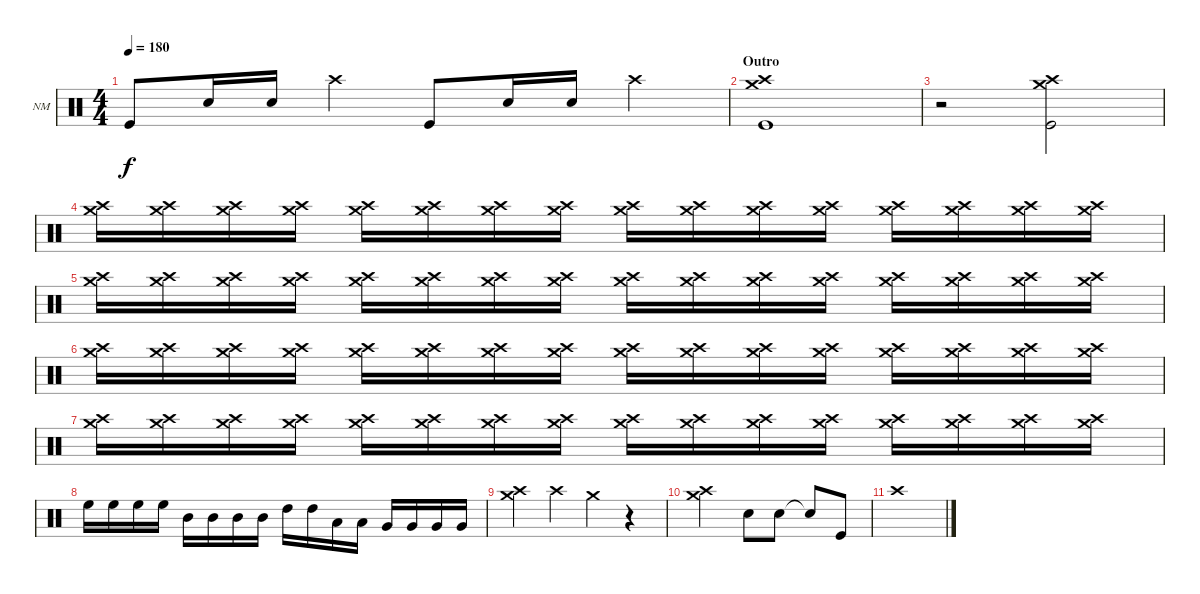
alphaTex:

\bracketExtendMode groupsimilarinstruments
\firstSystemTrackNameOrientation horizontal
\otherSystemsTrackNameOrientation horizontal
\track ("Nicko Mcbrain" "NM") {instrument percussion}
\staff {score}
\articulation defaults
\ts (4 4)
\tempo 180
\clef neutral
\ks c "Kick (hit)".8{dy f} "Snare (hit) 2".16 "Snare (hit) 2".16 "Crash high (hit)".4 "Kick (hit)".8 "Snare (hit) 2".16 "Snare (hit) 2".16 "Crash high (hit)".4
|
\section ("" "Outro")
("Crash high (hit)" "Crash medium (hit)" "Kick (hit)").1 |
r.2 ("Crash high (hit)" "Crash medium (hit)" "Kick (hit)").2 |
("Crash high (hit)" "Crash medium (hit)").16 ("Crash high (hit)" "Crash medium (hit)").16 ("Crash high (hit)" "Crash medium (hit)").16 ("Crash high (hit)" "Crash medium (hit)").16 ("Crash high (hit)" "Crash medium (hit)").16 ("Crash high (hit)" "Crash medium (hit)").16 ("Crash high (hit)" "Crash medium (hit)").16 ("Crash high (hit)" "Crash medium (hit)").16 ("Crash high (hit)" "Crash medium (hit)").16 ("Crash high (hit)" "Crash medium (hit)").16 ("Crash high (hit)" "Crash medium (hit)").16 ("Crash high (hit)" "Crash medium (hit)").16 ("Crash high (hit)" "Crash medium (hit)").16 ("Crash high (hit)" "Crash medium (hit)").16 ("Crash high (hit)" "Crash medium (hit)").16 ("Crash high (hit)" "Crash medium (hit)").16 |
("Crash high (hit)" "Crash medium (hit)").16 ("Crash high (hit)" "Crash medium (hit)").16 ("Crash high (hit)" "Crash medium (hit)").16 ("Crash high (hit)" "Crash medium (hit)").16 ("Crash high (hit)" "Crash medium (hit)").16 ("Crash high (hit)" "Crash medium (hit)").16 ("Crash high (hit)" "Crash medium (hit)").16 ("Crash high (hit)" "Crash medium (hit)").16 ("Crash high (hit)" "Crash medium (hit)").16 ("Crash high (hit)" "Crash medium (hit)").16 ("Crash high (hit)" "Crash medium (hit)").16 ("Crash high (hit)" "Crash medium (hit)").16 ("Crash high (hit)" "Crash medium (hit)").16 ("Crash high (hit)" "Crash medium (hit)").16 ("Crash high (hit)" "Crash medium (hit)").16 ("Crash high (hit)" "Crash medium (hit)").16 |
("Crash high (hit)" "Crash medium (hit)").16 ("Crash high (hit)" "Crash medium (hit)").16 ("Crash high (hit)" "Crash medium (hit)").16 ("Crash high (hit)" "Crash medium (hit)").16 ("Crash high (hit)" "Crash medium (hit)").16 ("Crash high (hit)" "Crash medium (hit)").16 ("Crash high (hit)" "Crash medium (hit)").16 ("Crash high (hit)" "Crash medium (hit)").16 ("Crash high (hit)" "Crash medium (hit)").16 ("Crash high (hit)" "Crash medium (hit)").16 ("Crash high (hit)" "Crash medium (hit)").16 ("Crash high (hit)" "Crash medium (hit)").16 ("Crash high (hit)" "Crash medium (hit)").16 ("Crash high (hit)" "Crash medium (hit)").16 ("Crash high (hit)" "Crash medium (hit)").16 ("Crash high (hit)" "Crash medium (hit)").16 |
("Crash high (hit)" "Crash medium (hit)").16 ("Crash high (hit)" "Crash medium (hit)").16 ("Crash high (hit)" "Crash medium (hit)").16 ("Crash high (hit)" "Crash medium (hit)").16 ("Crash high (hit)" "Crash medium (hit)").16 ("Crash high (hit)" "Crash medium (hit)").16 ("Crash high (hit)" "Crash medium (hit)").16 ("Crash high (hit)" "Crash medium (hit)").16 ("Crash high (hit)" "Crash medium (hit)").16 ("Crash high (hit)" "Crash medium (hit)").16 ("Crash high (hit)" "Crash medium (hit)").16 ("Crash high (hit)" "Crash medium (hit)").16 ("Crash high (hit)" "Crash medium (hit)").16 ("Crash high (hit)" "Crash medium (hit)").16 ("Crash high (hit)" "Crash medium (hit)").16 ("Crash high (hit)" "Crash medium (hit)").16 |
"High Floor Tom (hit)".16 "High Floor Tom (hit)".16 "High Floor Tom (hit)".16 "High Floor Tom (hit)".16 "Mid Tom (hit)".16 "Mid Tom (hit)".16 "Mid Tom (hit)".16 "Mid Tom (hit)".16 "High Tom (hit)".16 "High Tom (hit)".16 "Low Tom (hit)".16 "Low Tom (hit)".16 "Very Low Tom (hit)".16 "Very Low Tom (hit)".16 "Very Low Tom (hit)".16 "Very Low Tom (hit)".16 |
("Crash high (hit)" "Crash medium (hit)").4 "Crash high (hit)".4 "Crash medium (hit)".4 r.4 |
("Crash high (hit)" "Crash medium (hit)").2 "Snare (hit) 2".8 "Snare (hit) 2".8 "Snare (hit) 2"{t}.8 "Kick (hit)".8 |
"Crash high (hit)".1
